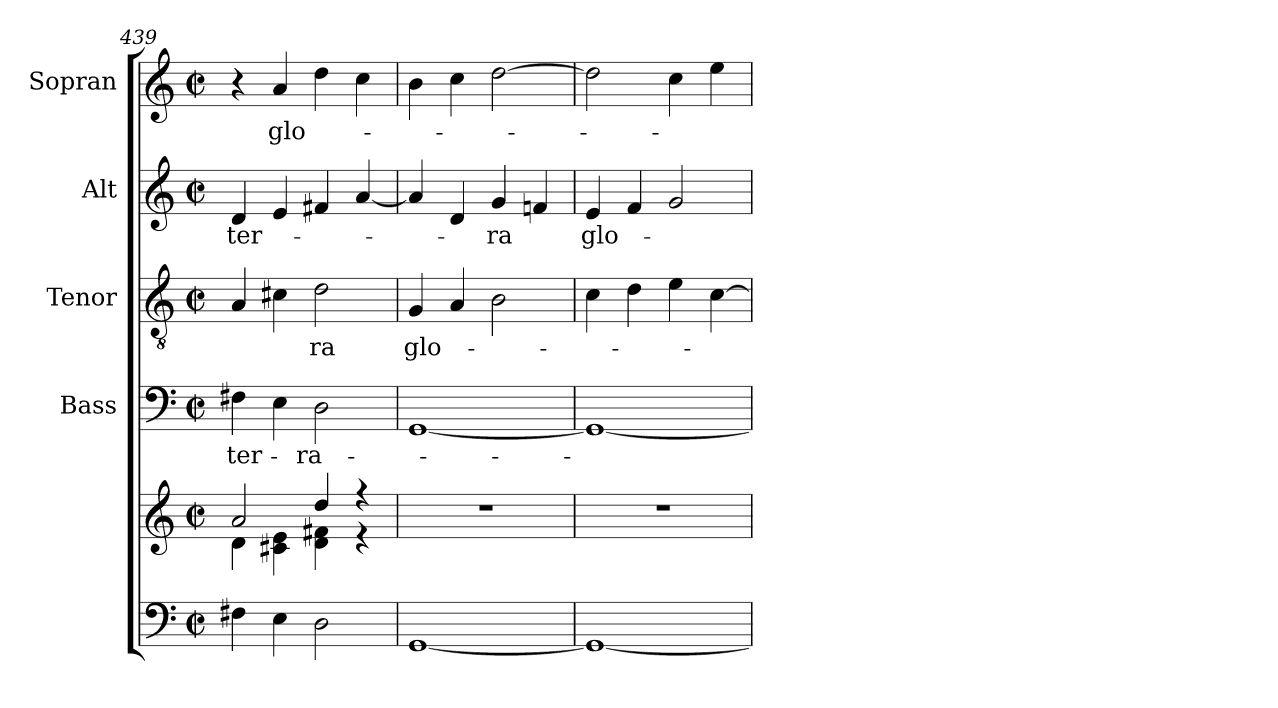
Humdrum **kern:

**kern	**kern	**kern	**text	**kern	**text	**kern	**text	**kern	**text
*part5	*part5	*part4	*part4	*part3	*part3	*part2	*part2	*part1	*part1
*staff6	*staff5	*staff4	*staff4	*staff3	*staff3	*staff2	*staff2	*staff1	*staff1
*	*	*I"Bass	*	*I"Tenor	*	*I"Alt	*	*I"Sopran	*
*	*	*I'B.	*	*I'T.	*	*I'A.	*	*I'S.	*
*clefF4	*clefG2	*clefF4	*	*clefGv2	*	*clefG2	*	*clefG2	*
*k[]	*k[]	*k[]	*	*k[]	*	*k[]	*	*k[]	*
*C:	*C:	*C:	*	*C:	*	*C:	*	*C:	*
*M2/2	*M2/2	*M2/2	*	*M2/2	*	*M2/2	*	*M2/2	*
*met(c|)	*met(c|)	*met(c|)	*	*met(c|)	*	*met(c|)	*	*met(c|)	*
=439	=439	=439	=439	=439	=439	=439	=439	=439	=439
*	*^	*	*	*	*	*	*	*	*
!	!	!	!	!LO:LY:b	!	!	!	!LO:LY:b	!	!
4F#X\	2a/	4d\	4F#X\	ter-	4A/	.	4d/	ter-	4r	.
!	!	!	!	!	!	!	!	!	!	!LO:LY:b
4E\	.	4c#X\ 4e\	4E\	.	4c#X\	.	4e/	.	4a/	glo-
!	!	!	!	!LO:LY:b	!	!LO:LY:b	!	!	!	!
2D\	4dd/	4d\ 4f#X\	2D\	-ra-	2d\	-ra	4f#X/	.	4dd\	.
.	4r	4r	.	.	.	.	[4a/	.	4cc\	.
=440	=440	=440	=440	=440	=440	=440	=440	=440	=440	=440
!	!	!	!	!	!	!LO:LY:b	!	!	!	!
*	*v	*v	*	*	*	*	*	*	*	*
[1GG	1r	[1GG	.	4G/	glo-	4a/]	.	4b\	.
.	.	.	.	4A/	.	4d/	.	4cc\	.
!	!	!	!	!	!	!	!LO:LY:b	!	!
.	.	.	.	2B\	.	4g/	-ra	[2dd\	.
.	.	.	.	.	.	4fn/	.	.	.
=441	=441	=441	=441	=441	=441	=441	=441	=441	=441
!	!	!	!	!	!	!	!LO:LY:b	!	!
1GG_	1r	1GG_	.	4c\	.	4e/	glo-	2dd\]	.
.	.	.	.	4d\	.	4f/	.	.	.
.	.	.	.	4e\	.	2g/	.	4cc\	.
.	.	.	.	[4c\	.	.	.	4ee\	.
=	=	=	=	=	=	=	=	=	=
*-	*-	*-	*-	*-	*-	*-	*-	*-	*-
